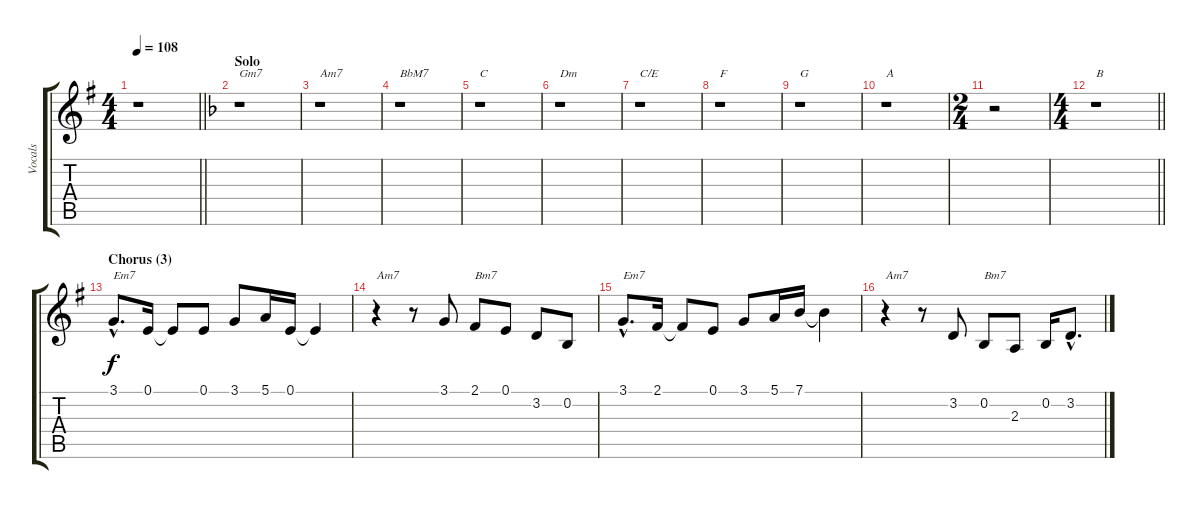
\track ("Vocals" "Vocals") {instrument sopranosax}
\staff {score tabs}
\tuning (E4 B3 G3 D3 A2 E2) {hide}
\ts (4 4)
\tempo 108
\clef g2
\barLineRight lightlight
\ks eminor
r.1{dy f} |
\section ("" "Solo")
\ks dminor
r.1{txt "Gm7"} |
r.1{txt "Am7"} |
r.1{txt "BbM7"} |
r.1{txt "C"} |
r.1{txt "Dm"} |
r.1{txt "C/E"} |
r.1{txt "F"} |
r.1{txt "G"} |
r.1{txt "A"} |
\ts (2 4)
r.2 |
\ts (4 4)
\barLineRight lightlight
r.1{txt "B"} |
\section ("" "Chorus (3)")
\ks eminor
3.1{hac}.8{d txt "Em7"} 0.1.16 0.1{t}.8 0.1.8 3.1.8 5.1.16 0.1.16 0.1{t}.4 |
r.4{txt "Am7"} r.8 3.1.8 2.1.8{txt "Bm7"} 0.1.8 3.2.8 0.2.8 |
3.1{hac}.8{d txt "Em7"} 2.1.16 2.1{t}.8 0.1.8 3.1.8 5.1.16 7.1.16 7.1{t}.4 |
r.4{txt "Am7"} r.8 3.2.8 0.2.8{txt "Bm7"} 2.3.8 0.2.16 3.2{hac}.8{d}
